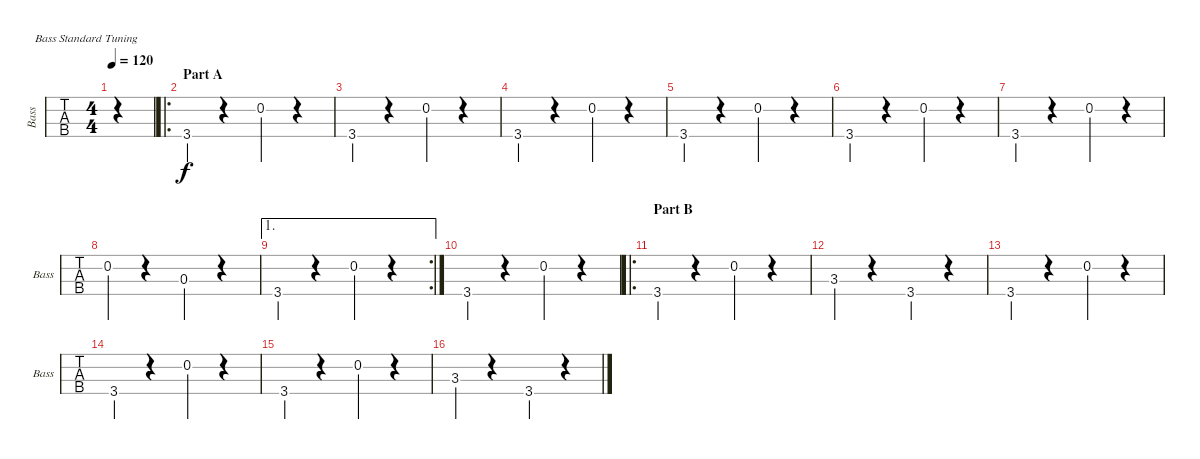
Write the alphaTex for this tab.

\defaultSystemsLayout 4
\bracketExtendMode groupsimilarinstruments
\singleTrackTrackNamePolicy allsystems
\multiTrackTrackNamePolicy allsystems
\otherSystemsTrackNameOrientation horizontal
\track ("Bass" "Bass") {instrument acousticbass}
\staff {tabs}
\tuning (G2 D2 A1 E1)
\ts (4 4)
\tempo 120
\clef f4
\ks c
|
\ro
\section ("" "Part A")
3.4.4 r.4 0.2.4 r.4 |
3.4.4 r.4 0.2.4 r.4 |
3.4.4 r.4 0.2.4 r.4 |
3.4.4 r.4 0.2.4 r.4 |
3.4.4 r.4 0.2.4 r.4 |
3.4.4 r.4 0.2.4 r.4 |
0.2.4 r.4 0.3.4 r.4 |
\ae 1
\rc 2
3.4.4 r.4 0.2.4 r.4 |
3.4.4 r.4 0.2.4 r.4 |
\ro
\section ("" "Part B")
3.4.4 r.4 0.2.4 r.4 |
3.3.4 r.4 3.4.4 r.4 |
3.4.4 r.4 0.2.4 r.4 |
3.4.4 r.4 0.2.4 r.4 |
3.4.4 r.4 0.2.4 r.4 |
3.3.4 r.4 3.4.4 r.4
